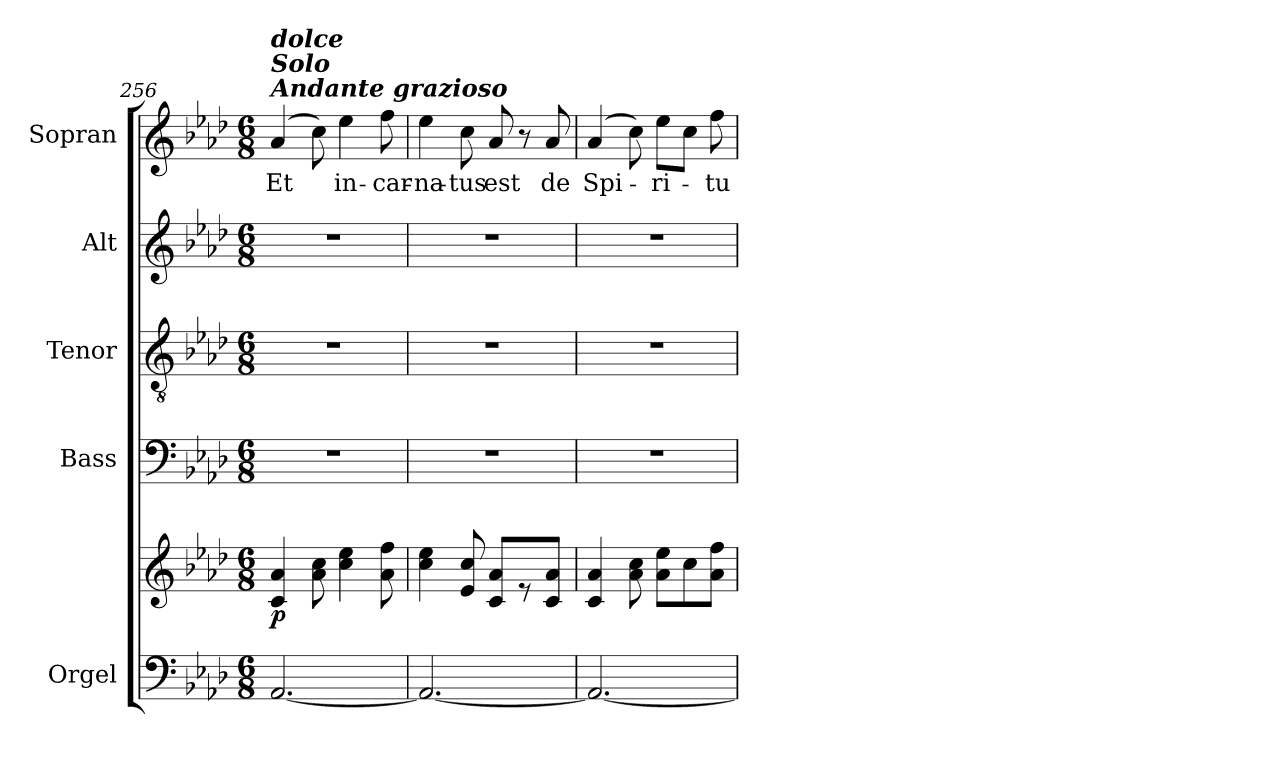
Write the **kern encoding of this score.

**kern	**kern	**dynam	**kern	**kern	**kern	**kern	**text
*part5	*part5	*part5	*part4	*part3	*part2	*part1	*part1
*staff6	*staff5	*staff5/6	*staff4	*staff3	*staff2	*staff1	*staff1
*I"Orgel	*	*	*I"Bass	*I"Tenor	*I"Alt	*I"Sopran	*
*I'Org.	*	*	*I'B.	*I'T.	*I'A.	*I'S.	*
*clefF4	*clefG2	*	*clefF4	*clefGv2	*clefG2	*clefG2	*
*k[b-e-a-d-]	*k[b-e-a-d-]	*	*k[b-e-a-d-]	*k[b-e-a-d-]	*k[b-e-a-d-]	*k[b-e-a-d-]	*
*A-:	*A-:	*	*A-:	*A-:	*A-:	*A-:	*
*M6/8	*M6/8	*	*M6/8	*M6/8	*M6/8	*M6/8	*
=256	=256	=256	=256	=256	=256	=256	=256
!	!	!	!	!	!	!LO:TX:a:Bi:t=Andante grazioso	!
!	!	!	!	!	!	!LO:TX:a:Bi:t=Solo	!
!	!	!	!	!	!	!LO:TX:a:Bi:t=dolce	!
!	!	!LO:DY:b	!	!	!	!	!LO:LY:b
[2.AA-/	4c/ 4a-/	p	2.r	2.r	2.r	(4a-/	Et
.	8a-\ 8cc\	.	.	.	.	8cc\)	.
!	!	!	!	!	!	!	!LO:LY:b
.	4cc\ 4ee-\	.	.	.	.	4ee-\	in-
!	!	!	!	!	!	!	!LO:LY:b
.	8a-\ 8ff\	.	.	.	.	8ff\	-car-
=257	=257	=257	=257	=257	=257	=257	=257
!	!	!	!	!	!	!	!LO:LY:b
2.AA-/_	4cc\ 4ee-\	.	2.r	2.r	2.r	4ee-\	-na-
!	!	!	!	!	!	!	!LO:LY:b
.	8e-/ 8cc/	.	.	.	.	8cc\	-tus
!	!	!	!	!	!	!	!LO:LY:b
.	8c/ 8a-/L	.	.	.	.	8a-/	est
.	8r	.	.	.	.	8r	.
!	!	!	!	!	!	!	!LO:LY:b
.	8c/ 8a-/J	.	.	.	.	8a-/	de
!!LO:PB:g=z
=258	=258	=258	=258	=258	=258	=258	=258
!	!	!	!	!	!	!	!LO:LY:b
2.AA-/_	4c/ 4a-/	.	2.r	2.r	2.r	(4a-/	Spi-
.	8a-\ 8cc\	.	.	.	.	8cc\)	.
!	!	!	!	!	!	!	!LO:LY:b
.	8a-\ 8ee-\L	.	.	.	.	8ee-\L	-ri-
.	8cc\	.	.	.	.	8cc\J	.
!	!	!	!	!	!	!	!LO:LY:b
.	8a-\ 8ff\J	.	.	.	.	8ff\	-tu
=	=	=	=	=	=	=	=
*-	*-	*-	*-	*-	*-	*-	*-
